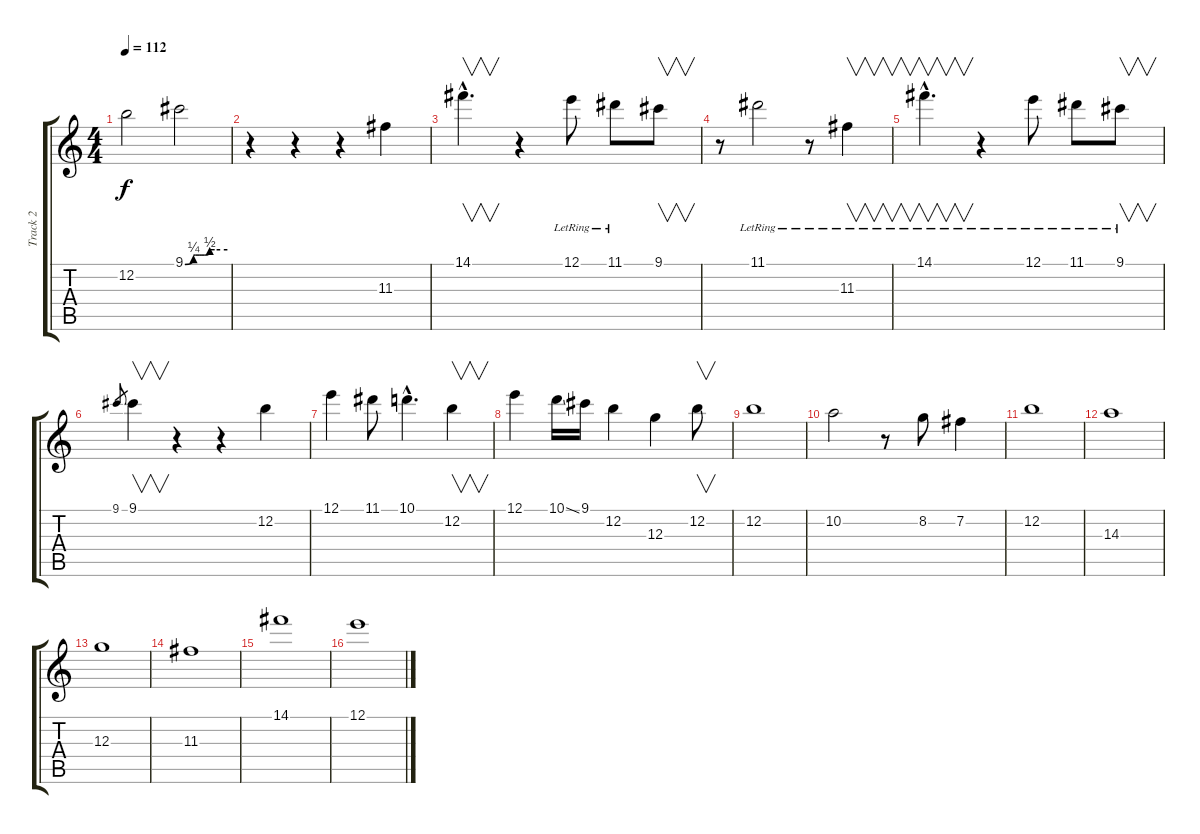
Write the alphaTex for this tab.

\track ("Track 2" "Track 2") {instrument overdrivenguitar}
\staff {score tabs}
\tuning (E4 B3 G3 D3 A2 E2) {hide}
\ts (4 4)
\tempo 112
\clef g2
\ks c
12.2.2{dy f} 9.1{be (custom 0 0 12 1 15 1 20 1 24 1 28 1 35 2 42 2 60 2)}.2 |
r.4 r.4 r.4 11.3.4 |
14.1{hac}.4{v d} r.4 12.1{lr}.8 11.1{lr}.8 9.1.8{v} |
r.8 11.1{lr}.2 r.8 11.3{lr}.4{v} |
14.1{hac lr}.4{v d} r.4 12.1{lr}.8 11.1{lr}.8 9.1{lr}.8{v} |
9.1.8{gr} 9.1.4{v} r.4 r.4 12.2.4 |
12.1.4 11.1.8 10.1{hac}.4{d} 12.2.4{v} |
12.1.4 10.1{ss}.16 9.1.16 12.2.4 12.3.4 12.2.8{v} |
12.2.1 |
10.2.2 r.8 8.2.8 7.2.4 |
12.2.1 |
14.3.1 |
12.3.1 |
11.3.1 |
14.1.1 |
12.1.1
